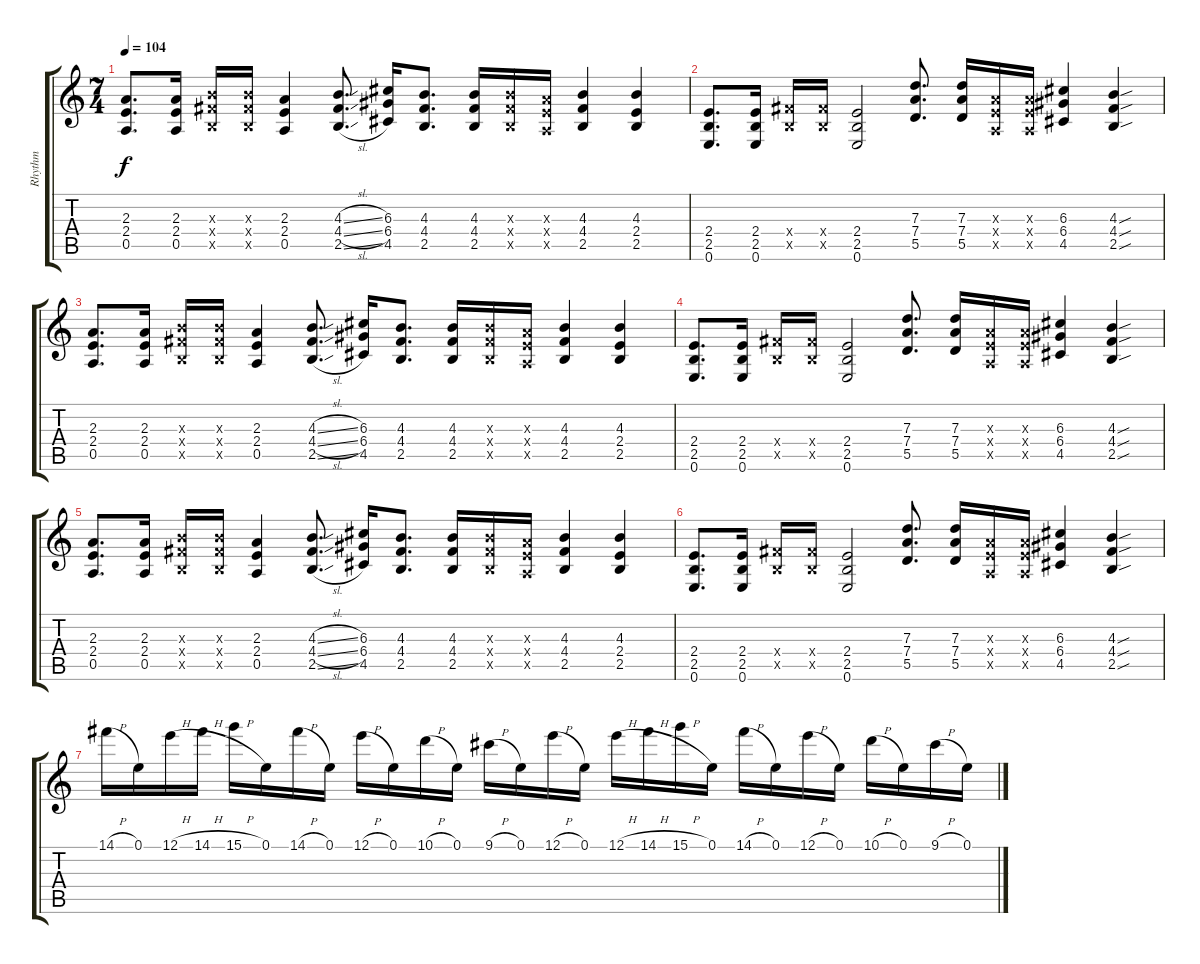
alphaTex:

\track ("Rhythm" "Rhythm") {instrument distortionguitar}
\staff {score tabs}
\tuning (E4 B3 G3 D3 A2 E2) {hide}
\ts (7 4)
\tempo 104
\clef g2
\ks c
(2.3 2.4 0.5).8{d dy f} (2.3 2.4 0.5).16 (4.3{x} 4.4{x} 2.5{x}).16 (4.3{x} 4.4{x} 2.5{x}).16 (2.3 2.4 0.5).4 (4.3{sl} 4.4{sl} 2.5{sl}).8{d} (6.3 6.4 4.5).16 (4.3 4.4 2.5).8{d} (4.3 4.4 2.5).16 (4.3{x} 4.4{x} 2.5{x}).16 (2.3{x} 2.4{x} 0.5{x}).16 (4.3 4.4 2.5).4 (4.3 2.4 2.5).4 |
(2.4 2.5 0.6).8{d} (2.4 2.5 0.6).16 (4.4{x} 2.5{x}).16 (4.4{x} 2.5{x}).16 (2.4 2.5 0.6).2 (7.3 7.4 5.5).8{d} (7.3 7.4 5.5).16 (2.3{x} 2.4{x} 0.5{x}).16 (2.3{x} 2.4{x} 0.5{x}).16 (6.3 6.4 4.5).4 (4.3{sou} 4.4{sou} 2.5{sou}).4 |
(2.3 2.4 0.5).8{d} (2.3 2.4 0.5).16 (4.3{x} 4.4{x} 2.5{x}).16 (4.3{x} 4.4{x} 2.5{x}).16 (2.3 2.4 0.5).4 (4.3{sl} 4.4{sl} 2.5{sl}).8{d} (6.3 6.4 4.5).16 (4.3 4.4 2.5).8{d} (4.3 4.4 2.5).16 (4.3{x} 4.4{x} 2.5{x}).16 (2.3{x} 2.4{x} 0.5{x}).16 (4.3 4.4 2.5).4 (4.3 2.4 2.5).4 |
(2.4 2.5 0.6).8{d} (2.4 2.5 0.6).16 (4.4{x} 2.5{x}).16 (4.4{x} 2.5{x}).16 (2.4 2.5 0.6).2 (7.3 7.4 5.5).8{d} (7.3 7.4 5.5).16 (2.3{x} 2.4{x} 0.5{x}).16 (2.3{x} 2.4{x} 0.5{x}).16 (6.3 6.4 4.5).4 (4.3{sou} 4.4{sou} 2.5{sou}).4 |
(2.3 2.4 0.5).8{d} (2.3 2.4 0.5).16 (4.3{x} 4.4{x} 2.5{x}).16 (4.3{x} 4.4{x} 2.5{x}).16 (2.3 2.4 0.5).4 (4.3{sl} 4.4{sl} 2.5{sl}).8{d} (6.3 6.4 4.5).16 (4.3 4.4 2.5).8{d} (4.3 4.4 2.5).16 (4.3{x} 4.4{x} 2.5{x}).16 (2.3{x} 2.4{x} 0.5{x}).16 (4.3 4.4 2.5).4 (4.3 2.4 2.5).4 |
(2.4 2.5 0.6).8{d} (2.4 2.5 0.6).16 (4.4{x} 2.5{x}).16 (4.4{x} 2.5{x}).16 (2.4 2.5 0.6).2 (7.3 7.4 5.5).8{d} (7.3 7.4 5.5).16 (2.3{x} 2.4{x} 0.5{x}).16 (2.3{x} 2.4{x} 0.5{x}).16 (6.3 6.4 4.5).4 (4.3{sou} 4.4{sou} 2.5{sou}).4 |
14.1{h}.16 0.1.16 12.1{h}.16 14.1{h}.16 15.1{h}.16 0.1.16 14.1{h}.16 0.1.16 12.1{h}.16 0.1.16 10.1{h}.16 0.1.16 9.1{h}.16 0.1.16 12.1{h}.16 0.1.16 12.1{h}.16 14.1{h}.16 15.1{h}.16 0.1.16 14.1{h}.16 0.1.16 12.1{h}.16 0.1.16 10.1{h}.16 0.1.16 9.1{h}.16 0.1.16
